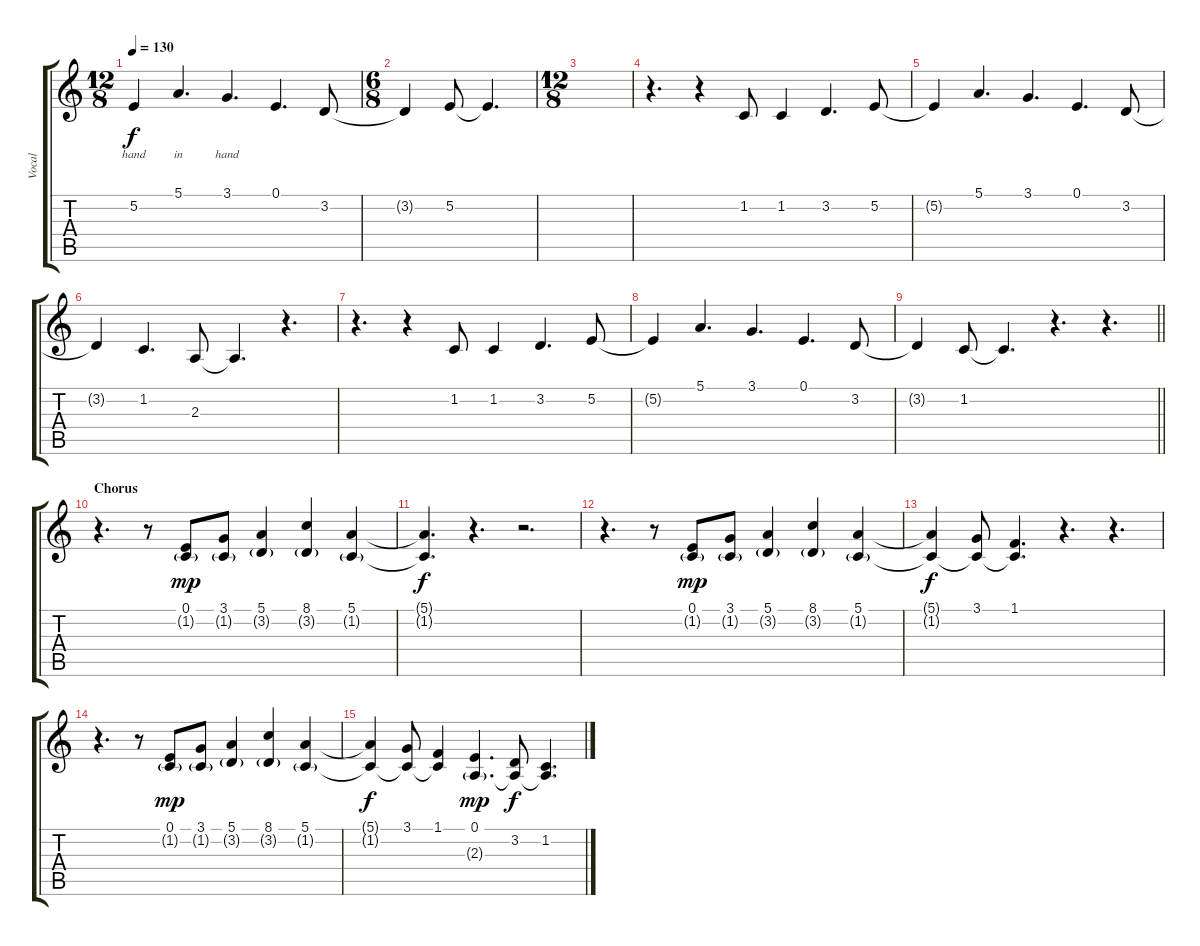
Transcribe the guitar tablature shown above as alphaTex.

\track ("Vocal" "Vocal") {instrument acousticgrandpiano}
\staff {score tabs}
\tuning (E4 B3 G3 D3 A2 E2) {hide}
\ts (12 8)
\tempo 130
\clef g2
\ks c
5.2{t}.4{lyrics (0 "hand") lyrics (1 "") lyrics (2 "") lyrics (3 "") lyrics (4 "") dy f} 5.1.4{d lyrics (0 "in") lyrics (1 "") lyrics (2 "") lyrics (3 "") lyrics (4 "")} 3.1.4{d lyrics (0 "hand") lyrics (1 "") lyrics (2 "") lyrics (3 "") lyrics (4 "")} 0.1.4{d} 3.2.8 |
\ts (6 8)
3.2{t}.4 5.2.8 5.2{t}.4{d} |
\ts (12 8)
|
r.4{d} r.4 1.2.8 1.2.4 3.2.4{d} 5.2.8 |
5.2{t}.4 5.1.4{d} 3.1.4{d} 0.1.4{d} 3.2.8 |
3.2{t}.4 1.2.4{d} 2.3.8 2.3{t}.4{d} r.4{d} |
r.4{d} r.4 1.2.8 1.2.4 3.2.4{d} 5.2.8 |
5.2{t}.4 5.1.4{d} 3.1.4{d} 0.1.4{d} 3.2.8 |
\barLineRight lightlight
3.2{t}.4 1.2.8 1.2{t}.4{d} r.4{d} r.4{d} |
\section ("" "Chorus")
r.4{d} r.8 (0.1 1.2{g}).8{dy mp} (3.1 1.2{g}).8 (5.1 3.2{g}).4 (8.1 3.2{g}).4 (5.1 1.2{g}).4 |
(5.1{t} 1.2{t}).4{d dy f} r.4{d} r.2{d} |
r.4{d} r.8 (0.1 1.2{g}).8{dy mp} (3.1 1.2{g}).8 (5.1 3.2{g}).4 (8.1 3.2{g}).4 (5.1 1.2{g}).4 |
(5.1{t} 1.2{t}).4{dy f} (3.1 1.2{t}).8 (1.1 1.2{t}).4{d} r.4{d} r.4{d} |
r.4{d} r.8 (0.1 1.2{g}).8{dy mp} (3.1 1.2{g}).8 (5.1 3.2{g}).4 (8.1 3.2{g}).4 (5.1 1.2{g}).4 |
(5.1{t} 1.2{t}).4{dy f} (3.1 1.2{t}).8 (1.1 1.2{t}).4 (0.1 2.3{g}).4{d dy mp} (3.2 2.3{t}).8{dy f} (1.2 2.3{t}).4{d}
